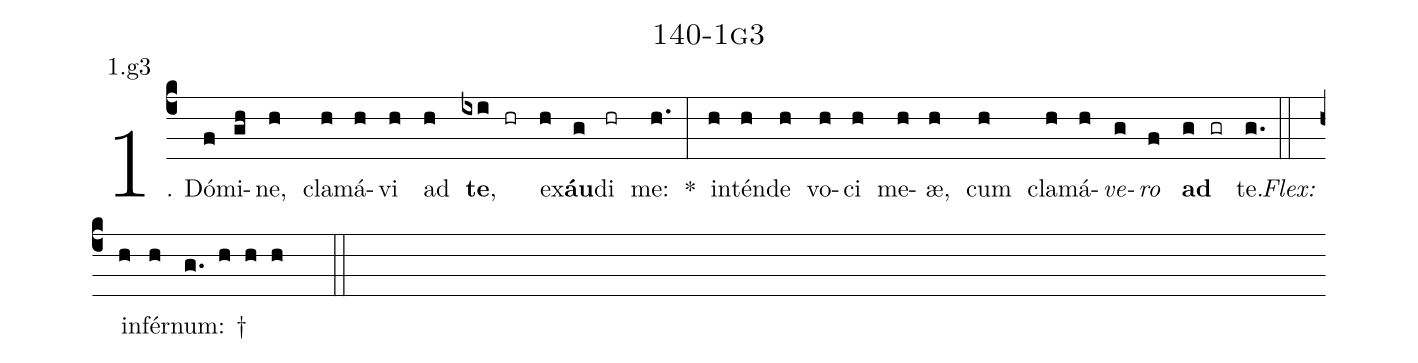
name: 140-1g3;
annotation: 1.g3;
%%
(c4)1. Dó(f)mi(gh)ne,(h) cla(h)má(h)vi(h) ad(h) <b>te</b>,(ixi hr) ex(h)<b>áu</b>(g)di(hr) me:(h.) *(:) in(h)tén(h)de(h) vo(h)ci(h) me(h)æ,(h) cum(h) cla(h)má(h)<i>ve</i>(g)<i>ro</i>(f) <b>ad</b>(g gr) te.(g.) (::)
<i>Flex:</i>()  in(h)fér(h)num: †(g. h h h  ::)
